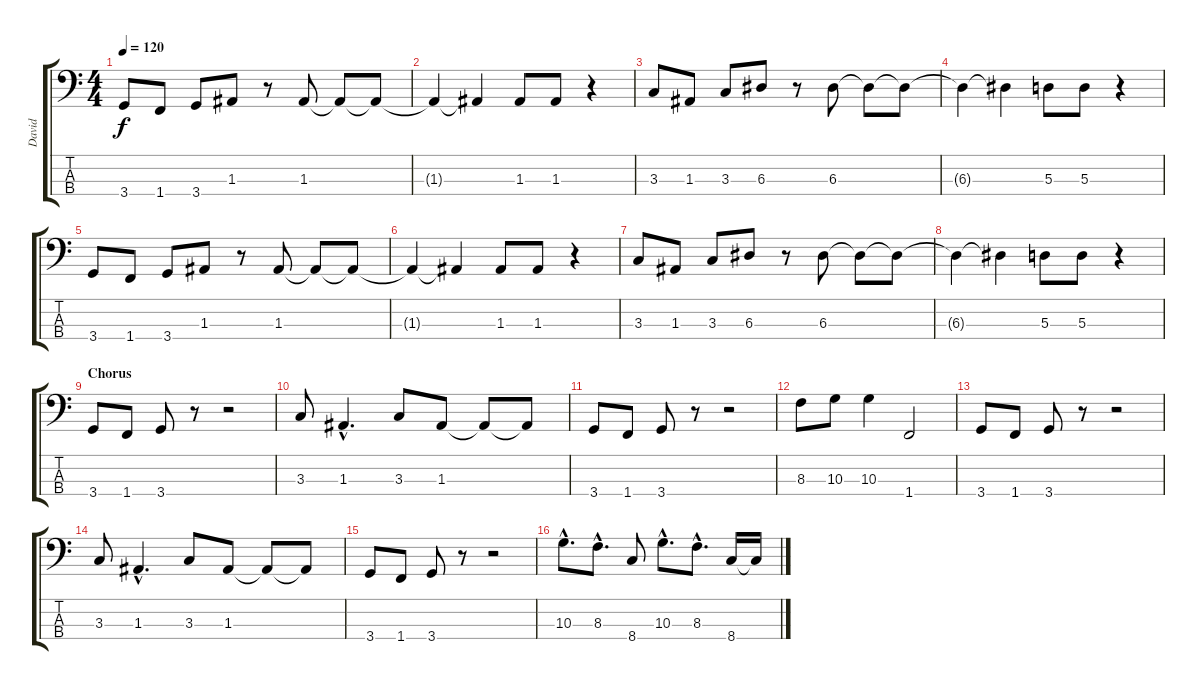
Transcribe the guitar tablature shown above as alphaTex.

\track ("David" "David") {instrument electricbasspick}
\staff {score tabs}
\tuning (G2 D2 A1 E1) {hide}
\ts (4 4)
\tempo 120
\clef f4
\ks c
3.4.8{dy f} 1.4.8 3.4.8 1.3.8 r.8 1.3.8 1.3{t}.8 1.3{t}.8 |
1.3{t}.4 1.3{t}.4 1.3.8 1.3.8 r.4 |
3.3.8 1.3.8 3.3.8 6.3.8 r.8 6.3.8 6.3{t}.8 6.3{t}.8 |
6.3{t}.4 6.3{t}.4 5.3.8 5.3.8 r.4 |
3.4.8 1.4.8 3.4.8 1.3.8 r.8 1.3.8 1.3{t}.8 1.3{t}.8 |
1.3{t}.4 1.3{t}.4 1.3.8 1.3.8 r.4 |
3.3.8 1.3.8 3.3.8 6.3.8 r.8 6.3.8 6.3{t}.8 6.3{t}.8 |
6.3{t}.4 6.3{t}.4 5.3.8 5.3.8 r.4 |
\section ("" "Chorus")
3.4.8 1.4.8 3.4.8 r.8 r.2 |
3.3.8 1.3{hac}.4{d} 3.3.8 1.3.8 1.3{t}.8 1.3{t}.8 |
3.4.8 1.4.8 3.4.8 r.8 r.2 |
8.3.8 10.3.8 10.3.4 1.4.2 |
3.4.8 1.4.8 3.4.8 r.8 r.2 |
3.3.8 1.3{hac}.4{d} 3.3.8 1.3.8 1.3{t}.8 1.3{t}.8 |
3.4.8 1.4.8 3.4.8 r.8 r.2 |
10.3{hac}.8{d} 8.3{hac}.8{d} 8.4.8 10.3{hac}.8{d} 8.3{hac}.8{d} 8.4.16 8.4{t}.16
